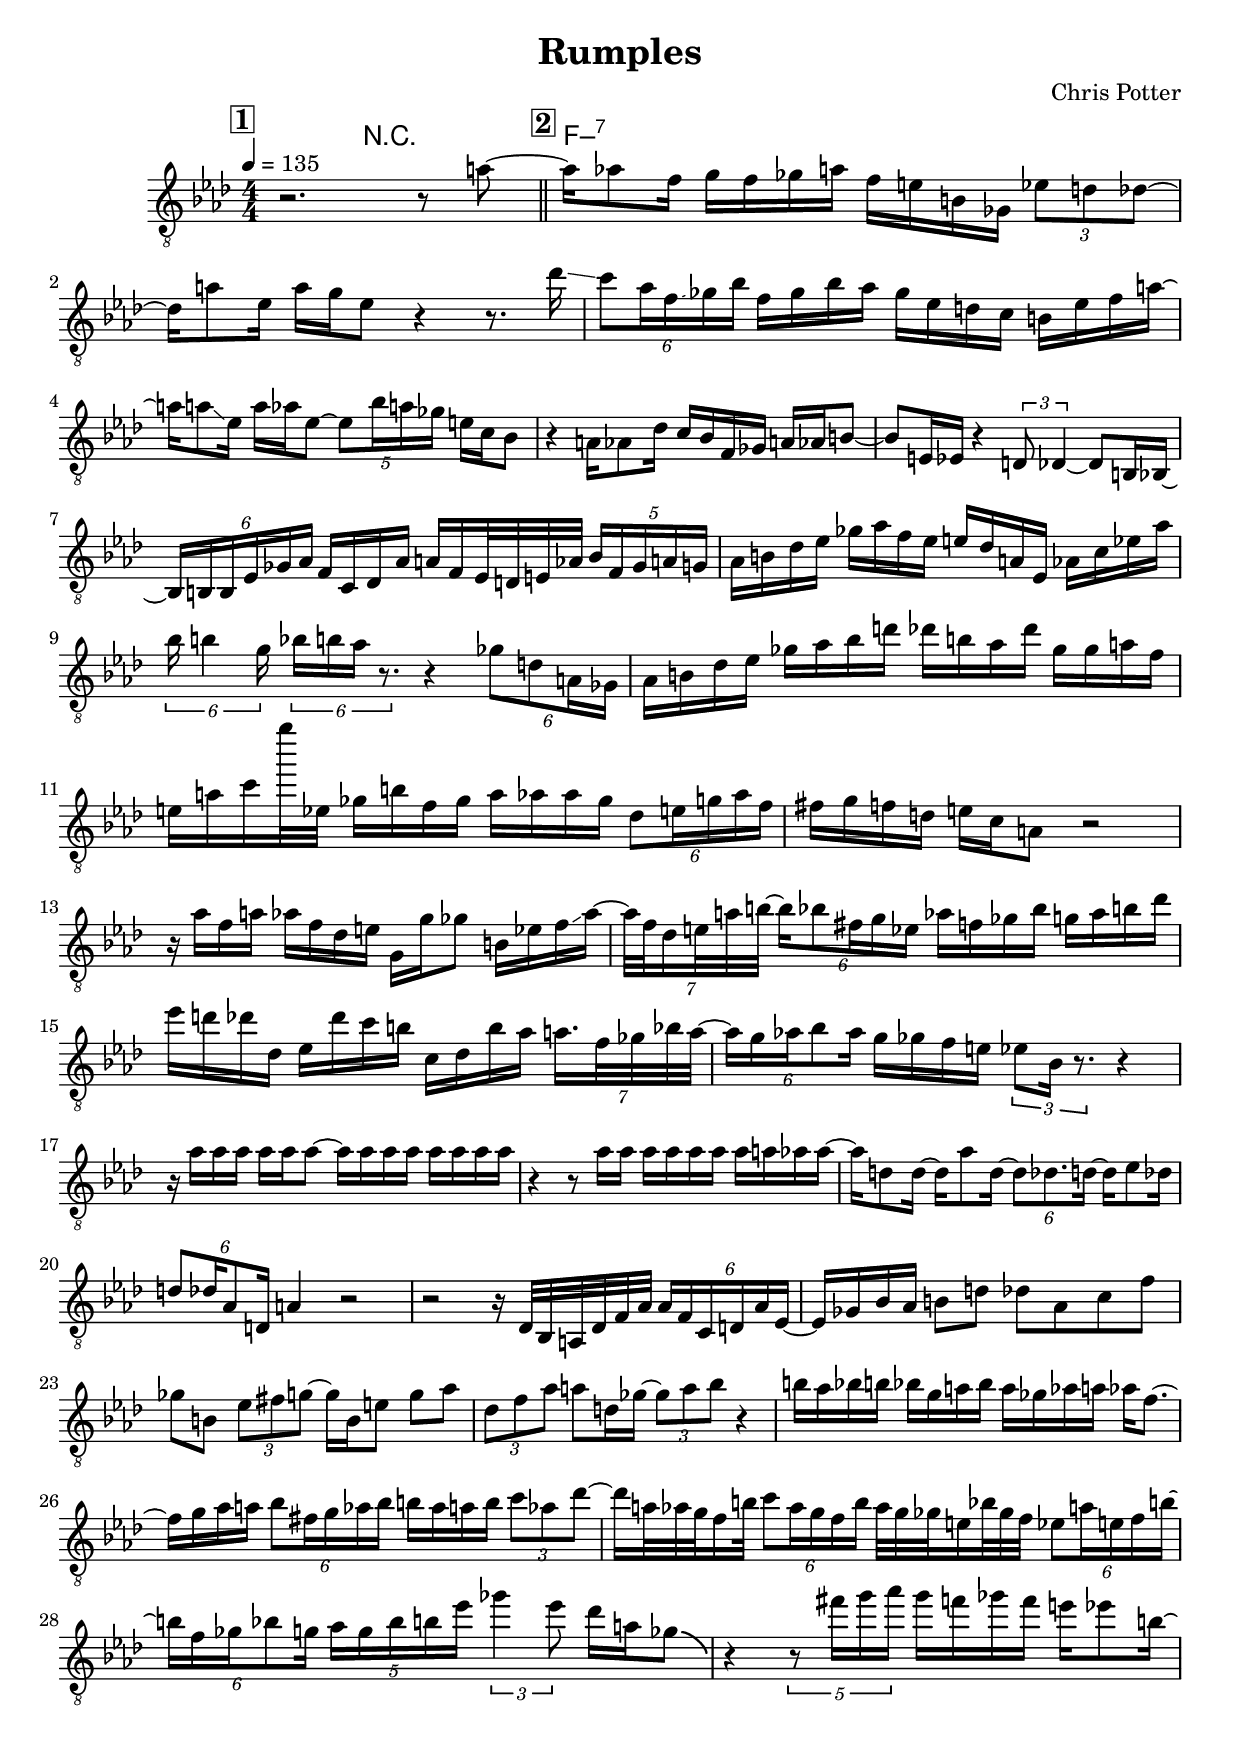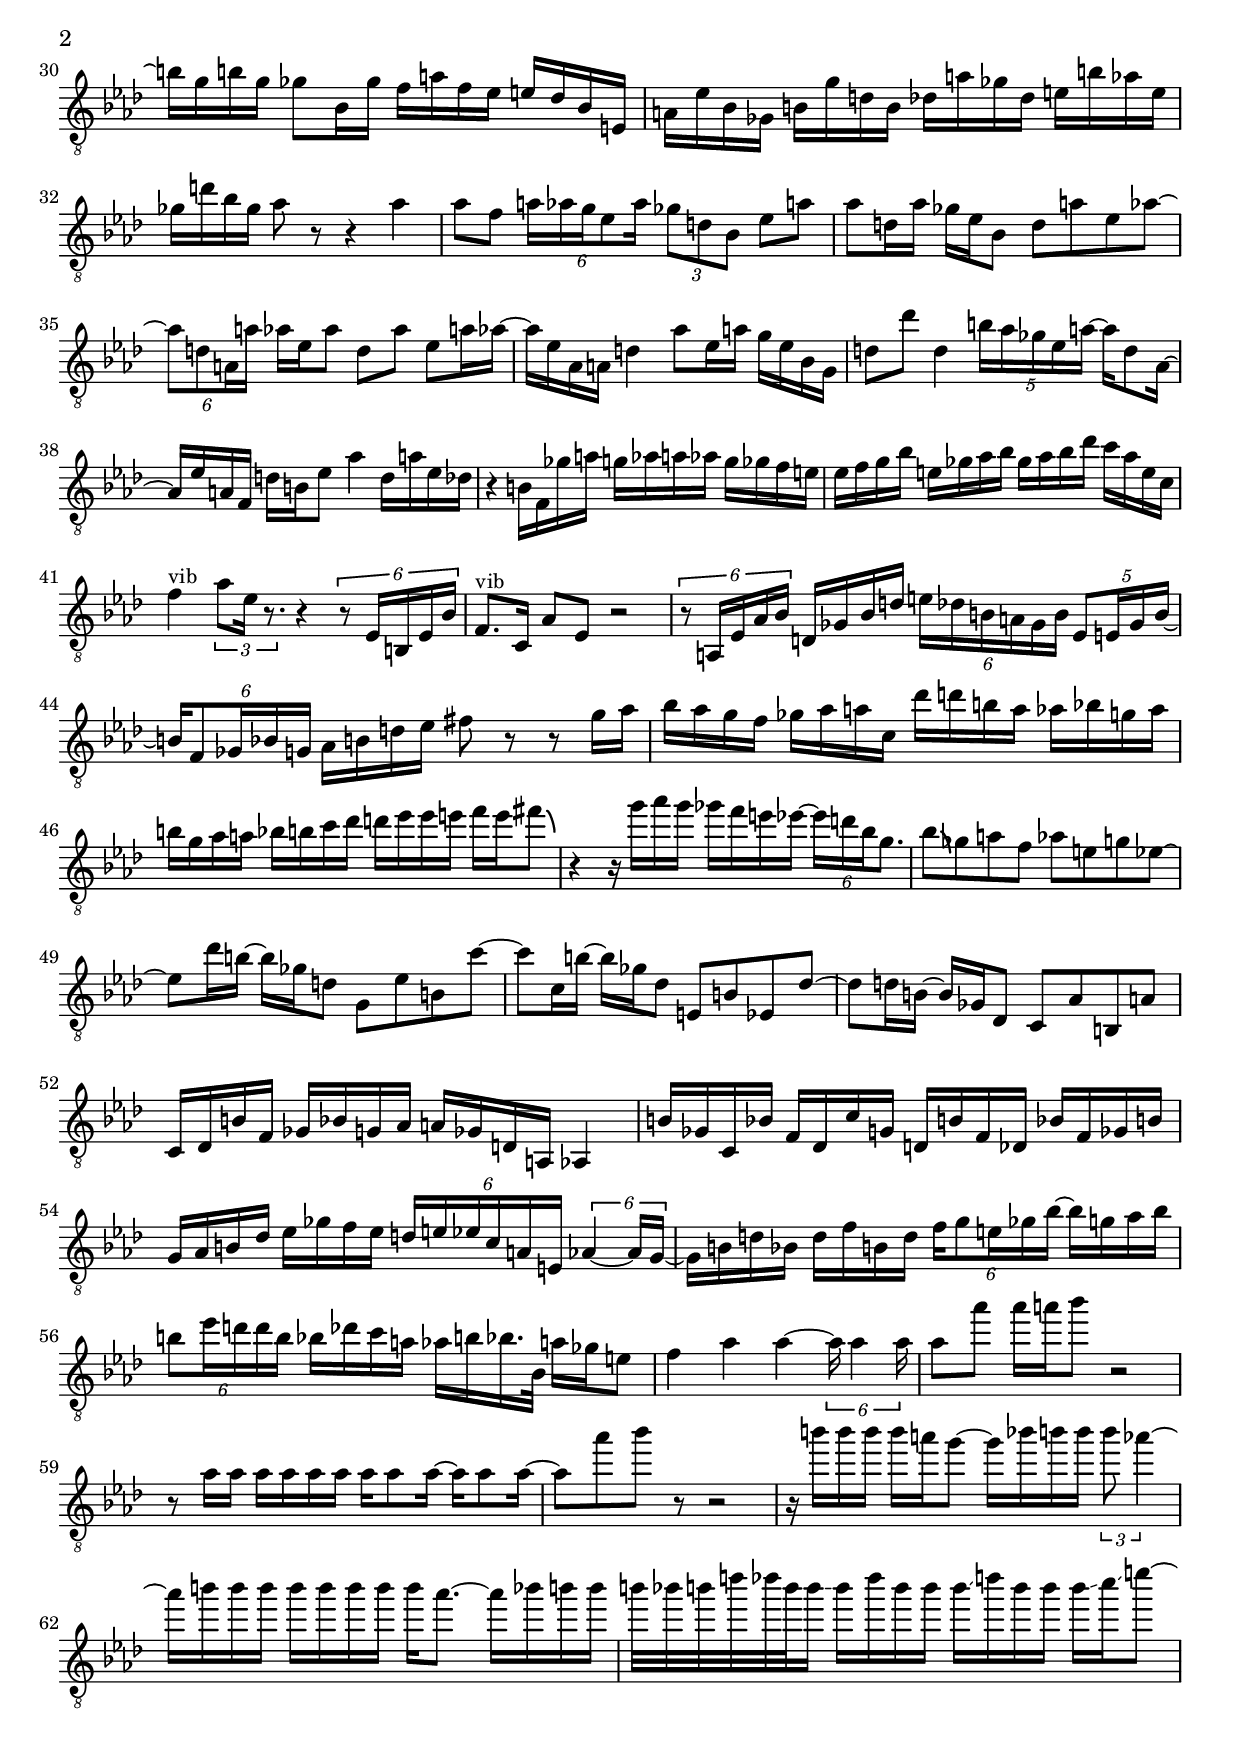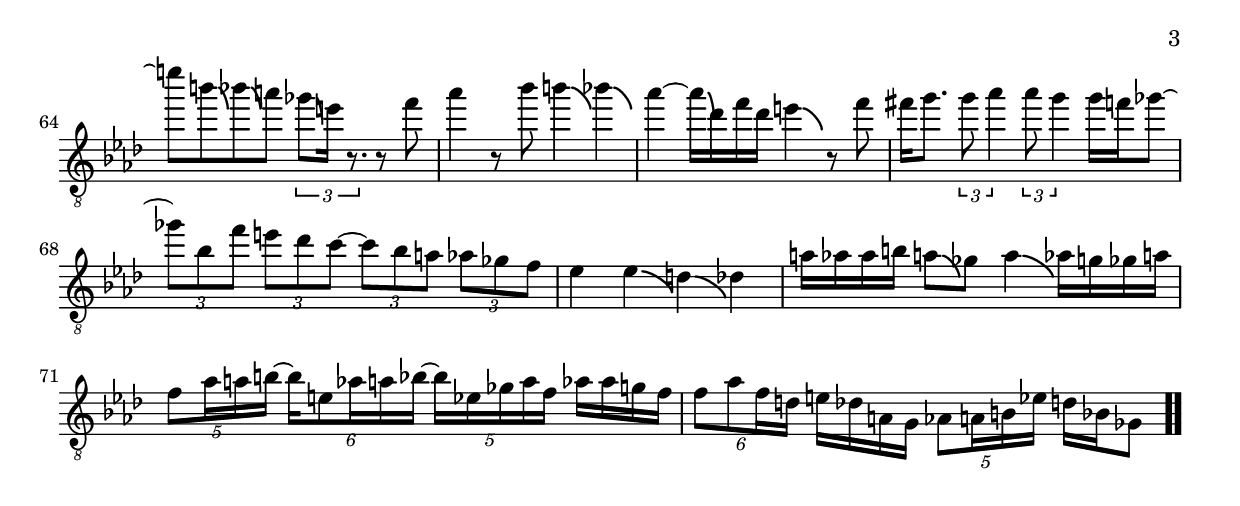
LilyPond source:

\version "2.13.2"

#(ly:set-option 'point-and-click #f)

\header {
  title = "Rumples"
  composer = "Chris Potter"
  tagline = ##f
}
global =
{
    \override Staff.TimeSignature #'style = #'()
    \time 4/4
    \clef "treble_8"
    \key f \minor
    \override Rest #'direction = #'0
    \override MultiMeasureRest #'staff-position = #0
}
\score
{
<<
    \transpose c' c'

    \new ChordNames { \chords {
      \set majorSevenSymbol = \markup { "maj7" }
      \set minorChordModifier = \markup { \char ##x2013 }
      | s2 r2 
      | f1:min7|
      }
      }

    \new Staff
    <<
    \transpose c' c'

    {
      \global
  		%\override Score.MetronomeMark #'transparent = ##t
  		%\override Score.MetronomeMark #'stencil = ##f
  		
  		\override HorizontalBracket #'direction = #UP
  		\override HorizontalBracket #'bracket-flare = #'(0 . 0)
  		
  		\override TextSpanner #'dash-fraction = #1.0
  		\override TextSpanner #'bound-details #'left #'text = \markup{ \concat{\draw-line #'(0 . -1.0) \draw-line #'(1.0 . 0) }}
  		\override TextSpanner #'bound-details #'right #'text = \markup{ \concat{ \draw-line #'(1.0 . 0) \draw-line #'(0 . -1.0) }}
          \set Score.markFormatter = #format-mark-box-numbers


      \tempo 4 = 135
      \set Score.currentBarNumber = #0
     
      \bar "||" \mark \default r2. r8 a'8~ 
      \bar "||" \mark \default a'16 aes'8 f'16 g'16 f'16 ges'16 a'16 f'16 e'16 b16 ges16 \tuplet 3/2 {es'8 d'8 des'8~} 
      | des'16 a'8 es'16 a'16 g'16 es'8 r4 r8. des''16\glissando  
      | \tuplet 6/4 {c''8 aes'16 f'16\glissando  ges'16 bes'16} f'16 ges'16 bes'16 aes'16 ges'16 es'16 d'16 c'16 b16 es'16 f'16 a'16~ 
      | a'16 a'8\glissando  es'16 a'16 aes'16 es'8~ \tuplet 5/4 {es'8 bes'16\glissando  a'16 ges'16} e'16 c'16 bes8 
      | r4 a16 aes8 des'16 c'16 bes16 f16 ges16 a16 aes16 b8~ 
      | b8 e16 es16 r4 \tuplet 3/2 {d8 des4~} des8 b,16 bes,16~ 
      | \tuplet 6/4 {bes,16 b,16 b,16 es16 ges16 aes16} f16 c16 des16 aes16 a16 f16 es32 d32 e32 aes32 \tuplet 5/4 {bes16 f16 ges16 a16 g16} 
      | aes16 b16 des'16 es'16 ges'16 aes'16 f'16 es'16 e'16 des'16 a16 es16 aes16 c'16 es'16 aes'16 
      | \tuplet 6/4 {bes'16\glissando  b'4 g'16} \tuplet 6/4 {bes'16 b'16 aes'16 r8.} r4 \tuplet 6/4 {ges'8 d'8 a16 ges16} 
      | aes16 b16 des'16 es'16 ges'16 aes'16 bes'16 d''16 des''16 b'16 aes'16 des''16 ges'16 ges'16 a'16 f'16 
      | e'16 a'16 c''16 g'''32 es'32 ges'16 b'16 f'16 ges'16 a'16 aes'16 aes'16 ges'16 \tuplet 6/4 {des'8 e'16 g'16 aes'16 f'16} 
      | fis'16 g'16 f'16 d'16 e'16 c'16 a8 r2 
      | r16 aes'16 f'16 a'16 aes'16 f'16 des'16 e'16 g16 g'16 ges'8 b16 es'16 f'16\glissando  aes'16~ 
      | \tuplet 7/8 {aes'32 f'32 des'16 e'32 a'32 b'32~} \tuplet 6/4 {b'16 bes'8 fis'16 g'16 es'16} aes'16 f'16 ges'16 bes'16 g'16 aes'16 b'16 des''16 
      | es''16 d''16 des''16 des'16 es'16 des''16 c''16 b'16 c'16 des'16 b'16 aes'16 \tuplet 7/8 {a'16. f'32 ges'32 bes'32 a'32~} 
      | \tuplet 6/4 {a'16 g'16 aes'16 bes'8 aes'16} g'16 ges'16 f'16 e'16 \tuplet 3/2 {es'8 bes16 r8.} r4 
      | r16 aes'16 aes'16 aes'16 aes'16 aes'16 aes'8~ aes'16 aes'16 aes'16 aes'16 aes'16 aes'16 aes'16 aes'16 
      | r4 r8 aes'16 aes'16 aes'16 aes'16 aes'16 aes'16 aes'16 a'16 aes'16 aes'16~ 
      | aes'16 d'8 d'16~ d'16 aes'8 d'16~ \tuplet 6/4 {d'8 des'8. d'16~} d'16 es'8 des'16 
      | \tuplet 6/4 {d'8 des'16 aes8 d16} a4 r2 
      | r2 r16 des32 bes,32 a,32 des32 f32 aes32 \tuplet 6/4 {aes16 f16 c16 d16 aes16 es16~} 
      | es16 ges16 bes16 aes16 b8 d'8 des'8 aes8 c'8 f'8 
      | ges'8 b8 \tuplet 3/2 {es'8 fis'8 g'8~} g'16 b16 e'8 g'8 aes'8 
      | \tuplet 3/2 {des'8 f'8 aes'8} a'8 d'16 ges'16~ \tuplet 3/2 {ges'8 a'8 bes'8} r4 
      | b'16 aes'16 bes'16 b'16 bes'16 g'16 a'16 bes'16 a'16 ges'16 aes'16 a'16 aes'16 f'8.~ 
      | f'16 g'16 aes'16 a'16 \tuplet 6/4 {bes'8 fis'16 g'16 aes'16 bes'16} b'16 aes'16 a'16 b'16 \tuplet 3/2 {c''8 aes'8 des''8~} 
      | des''16 a'32 aes'32 g'32 f'16 b'32\glissando  \tuplet 6/4 {c''8 aes'16 g'16 f'16 b'16} aes'32 g'32 ges'32 e'16 bes'32 ges'32 f'32 \tuplet 6/4 {es'8 a'16 e'16 f'16 b'16~} 
      | \tuplet 6/4 {b'16 f'16 ges'16 bes'8 g'16} \tuplet 5/4 {aes'16 g'16 bes'16 b'16 es''16} \tuplet 3/2 {ges''4 es''8} des''16 a'16 ges'8\bendAfter #-4  
      | r4 \tuplet 5/4 {r8 fis''16 g''16 aes''16} g''16 f''16 ges''16 f''16 e''16 es''8 b'16~ 
      | b'16 g'16 b'16 g'16 ges'8 bes16 ges'16 f'16 a'16 f'16 es'16 e'16 des'16 bes16 e16 
      | a16 es'16 bes16 ges16 b16 g'16 d'16 b16 des'16 a'16 ges'16 des'16 e'16 b'16 aes'16 e'16 
      | ges'16 d''16 bes'16 ges'16 aes'8 r8 r4 aes'4 
      | aes'8 f'8 \tuplet 6/4 {a'16 aes'16 g'16 es'8 aes'16} \tuplet 3/2 {ges'8 d'8 bes8} es'8 a'8 
      | aes'8 d'16 aes'16 ges'16 es'16 bes8 d'8 a'8 es'8 aes'8~ 
      | \tuplet 6/4 {aes'8 d'8 a16 a'16} aes'16 es'16 aes'8 d'8 aes'8 es'8 a'16 aes'16~ 
      | aes'16 es'16 aes16 a16 d'4 aes'8 es'16 a'16 g'16 es'16 bes16 g16 
      | d'8 des''8 d'4 \tuplet 5/4 {b'16 aes'16 ges'16 es'16 a'16~} a'16 d'8 aes16~ 
      | aes16 es'16 a16 f16 d'16 b16 es'8 aes'4 d'16 a'16 es'16 des'16 
      | r4 b16 f16 ges'16 a'16 g'16 aes'16 a'16 aes'16 g'16 ges'16 f'16 e'16 
      | es'16 f'16 g'16 bes'16 e'16 ges'16 aes'16 bes'16 ges'16 aes'16 bes'16 des''16 c''16 aes'16 e'16 c'16 
      | f'4^\markup{\left-align \small vib} \tuplet 3/2 {aes'8 es'16 r8.} r4 \tuplet 6/4 {r8 es16 b,16 es16 bes16} 
      | f8.^\markup{\left-align \small vib} c16 aes8 es8 r2 
      | \tuplet 6/4 {r8 a,16 es16 aes16 bes16} d16 ges16 bes16 d'16 \tuplet 6/4 {e'16 des'16 b16 a16 ges16 b16} \tuplet 5/4 {es8 e16 ges16 b16~} 
      | \tuplet 6/4 {b16 f8 ges16 bes16 g16} aes16 b16 d'16 es'16 fis'8 r8 r8 g'16 aes'16 
      | bes'16 aes'16 g'16 f'16 ges'16 aes'16 a'16 c'16 des''16 d''16 b'16 a'16 aes'16 bes'16 g'16 aes'16 
      | b'16 g'16 aes'16 a'16 bes'16 b'16 c''16 des''16 d''16 es''16 es''16 e''16 f''16 e''16 fis''8\bendAfter #-4  
      | r4 r16 g''16 aes''16 g''16 ges''16 f''16 e''16 es''16~ \tuplet 6/4 {es''16 d''16 bes'16 g'8.} 
      | bes'8\bendAfter #-4  ges'8 a'8 f'8 aes'8 e'8 g'8 es'8~ 
      | es'8 des''16 b'16~ b'16 ges'16 d'8 g8 es'8 b8 c''8~ 
      | c''8 c'16 b'16~ b'16 ges'16 des'8 e8 b8 es8 des'8~ 
      | des'8 d'16 b16~ b16 ges16 des8 c8 aes8 b,8 a8 
      | c16 des16 b16 f16 ges16 bes16 g16 aes16 a16 ges16 d16 a,16 aes,4 
      | b16 ges16 c16 bes16 f16 des16 c'16 g16 d16 b16 f16 des16 bes16 f16 ges16 b16 
      | g16 aes16 b16 des'16 es'16 ges'16 f'16 es'16 \tuplet 6/4 {d'16 e'16 es'16 c'16 a16 e16} \tuplet 6/4 {aes4~ aes16 g16~} 
      | g16 b16 d'16 bes16 d'16 f'16 b16 d'16 \tuplet 6/4 {f'16 g'8 e'16 ges'16 bes'16~} bes'16 g'16 aes'16 bes'16 
      | \tuplet 6/4 {b'8 es''16 d''16 d''16 b'16} bes'16 des''16 c''16 a'16 aes'16 b'16 bes'16. bes32 a'16 ges'16 e'8 
      | f'4 aes'4 aes'4~ \tuplet 6/4 {aes'16 aes'4 aes'16} 
      | aes'8 aes''8 aes''16 a''16 bes''8 r2 
      | r8 aes'16 aes'16 aes'16 aes'16 aes'16 aes'16 aes'16 aes'8 aes'16~ aes'16 aes'8 aes'16~ 
      | aes'8 aes''8 bes''8 r8 r2 
      | r16 b''16 b''16 b''16 b''16 a''16 g''8~ g''16 bes''16 b''16 b''16 \tuplet 3/2 {b''8 aes''4~} 
      | aes''16 b''16 b''16 b''16 b''16 b''16 b''16 b''16 b''16 aes''8.~ aes''16 bes''16 b''16 b''16 
      | b''32 bes''32 b''32 d'''32 des'''32 b''32 b''16\glissando  b''16 des'''16 b''16 b''16 b''16\glissando  d'''16 b''16 b''16 b''16\glissando  c'''16\glissando  e'''8~ 
      | e'''8 b''8\bendAfter #-4  bes''8\bendAfter #-4  a''8 \tuplet 3/2 {ges''8\bendAfter #-4  e''16 r8.} r8 f''8 
      | aes''4 r8 bes''8 b''4\bendAfter #-4  bes''4\bendAfter #-4  
      | aes''4~ aes''16\bendAfter #-4  des''16 f''16 des''16 e''4\bendAfter #-4  r8 f''8 
      | fis''16 g''8. \tuplet 3/2 {g''8 aes''4} \tuplet 3/2 {aes''8 g''4} g''16 f''16 ges''8~ 
      | \tuplet 3/2 {ges''8 bes'8 f''8} \tuplet 3/2 {e''8 des''8 c''8~} \tuplet 3/2 {c''8 bes'8 a'8} \tuplet 3/2 {aes'8 ges'8 f'8} 
      | es'4 es'4\bendAfter #-4  d'4\bendAfter #-4  des'4 
      | a'16\glissando  aes'16 aes'16 b'16 a'8\bendAfter #-4  ges'8 a'4\bendAfter #-4  aes'16\glissando  g'16 ges'16 a'16 
      | \tuplet 5/4 {f'8 aes'16 a'16 b'16~} \tuplet 6/4 {b'16 e'8 aes'16 a'16 bes'16~} \tuplet 5/4 {bes'16 es'16 ges'16 a'16 f'16} aes'16 aes'16 g'16 f'16 
      | \tuplet 6/4 {f'8 aes'8 f'16 d'16} e'16 des'16 a16 g16 \tuplet 5/4 {aes8 a16 b16 es'16} d'16 bes16 ges8\bar  ".."
    }
    >>
>>    
}
